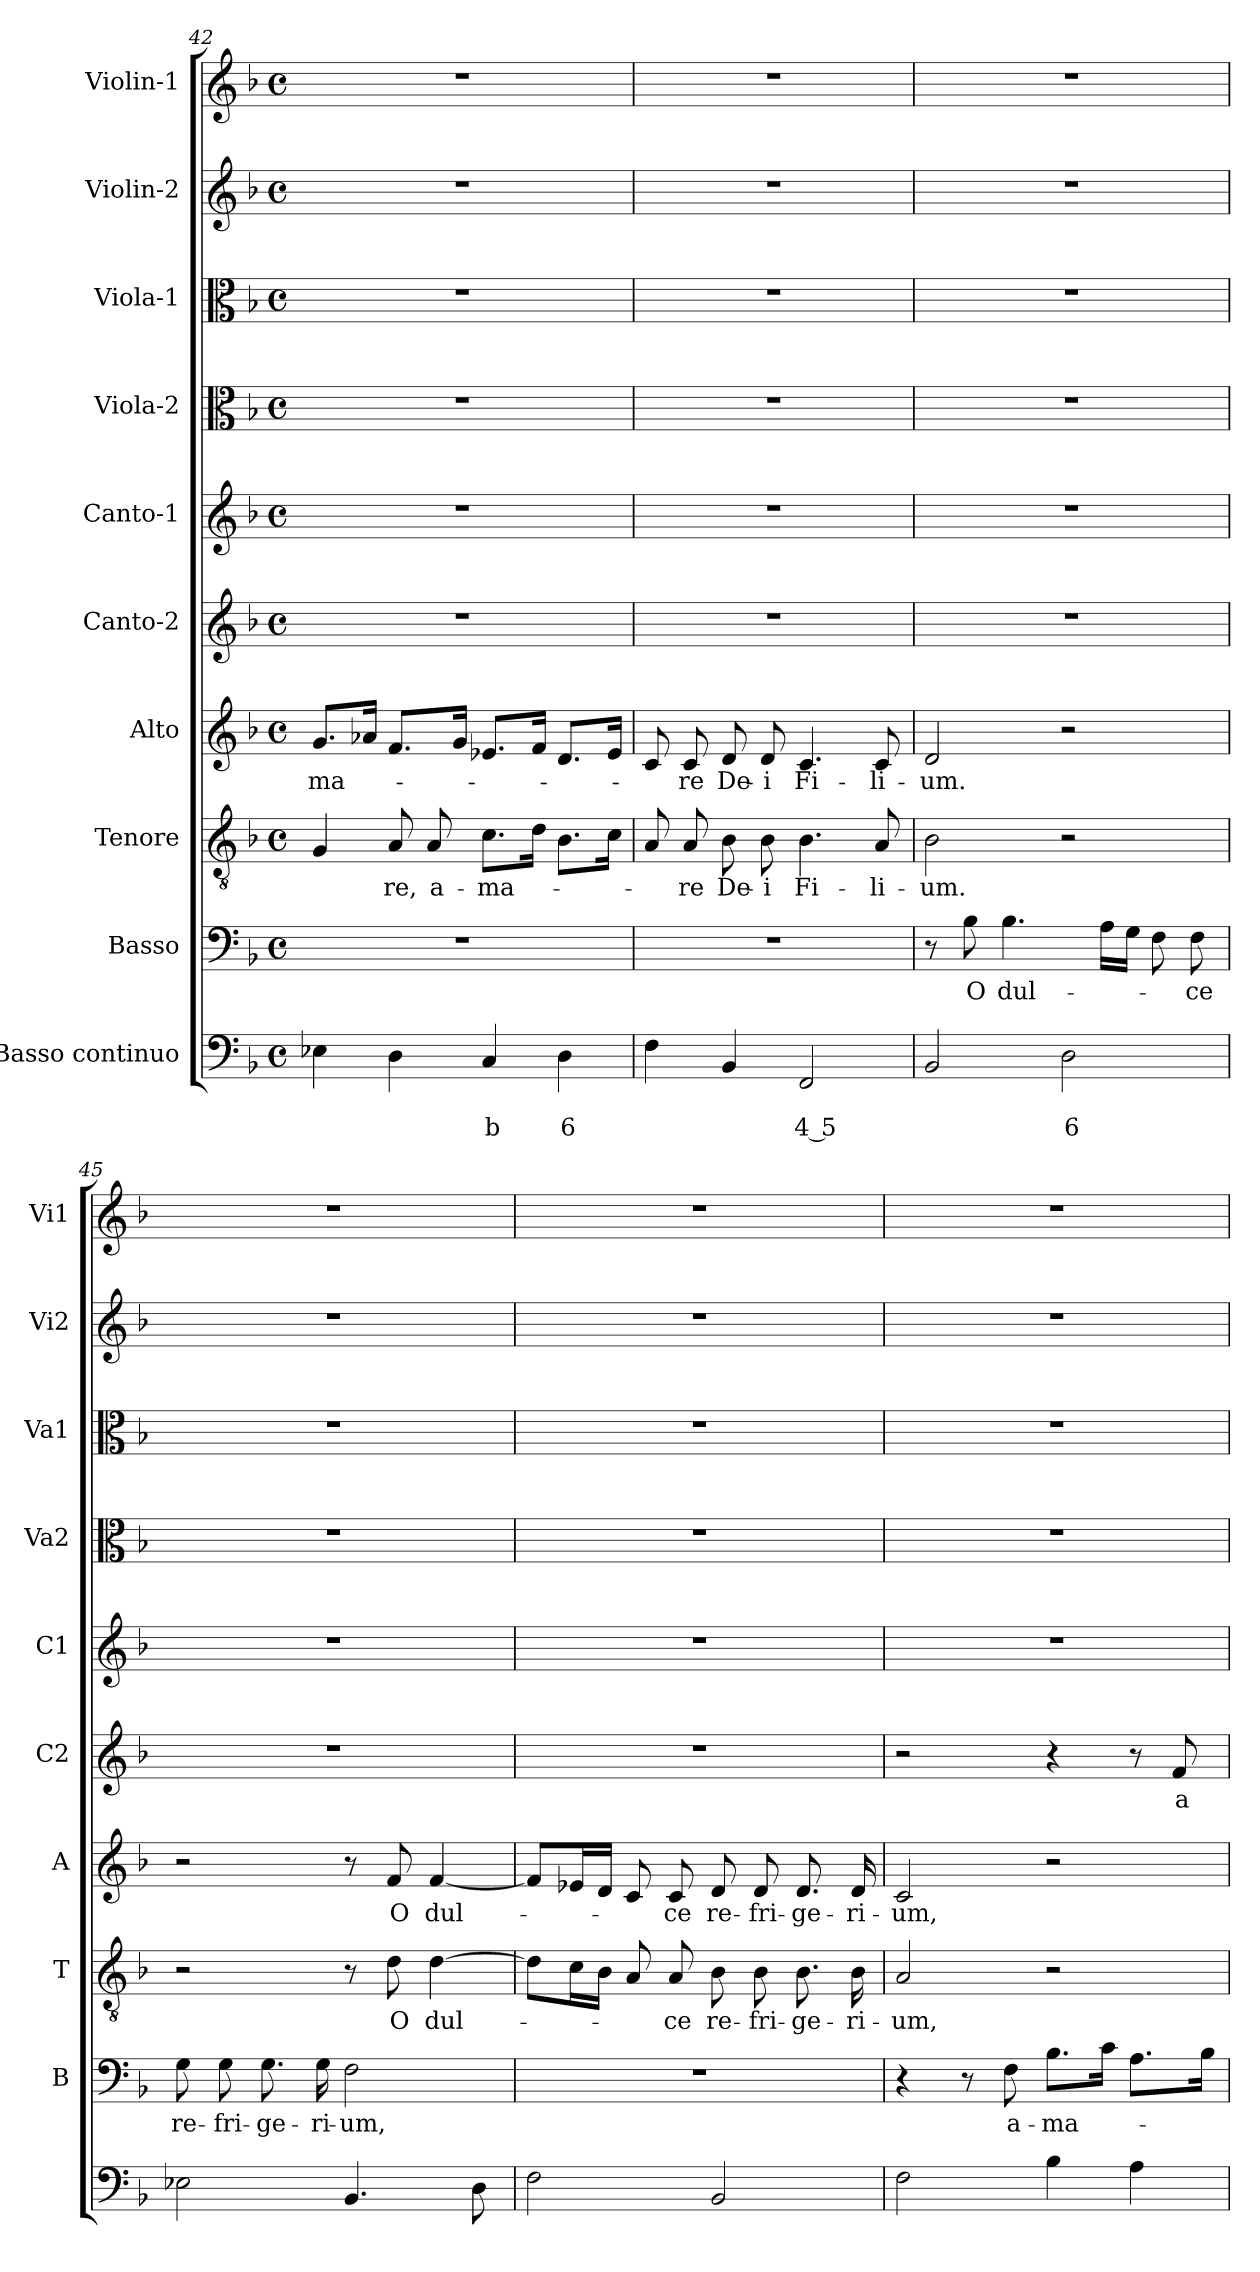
**kern	**text	**text	**kern	**text	**kern	**text	**kern	**text	**kern	**text	**kern	**kern	**kern	**kern	**kern
*part10	*part10	*part10	*part9	*part9	*part8	*part8	*part7	*part7	*part6	*part6	*part5	*part4	*part3	*part2	*part1
*staff10	*staff10	*staff10	*staff9	*staff9	*staff8	*staff8	*staff7	*staff7	*staff6	*staff6	*staff5	*staff4	*staff3	*staff2	*staff1
*I"Basso continuo	*	*	*I"Basso	*	*I"Tenore	*	*I"Alto	*	*I"Canto-2	*	*I"Canto-1	*I"Viola-2	*I"Viola-1	*I"Violin-2	*I"Violin-1
*	*	*	*I'B	*	*I'T	*	*I'A	*	*I'C2	*	*I'C1	*I'Va2	*I'Va1	*I'Vi2	*I'Vi1
!!LO:PB:g=z
*clefF4	*	*	*clefF4	*	*clefGv2	*	*clefG2	*	*clefG2	*	*clefG2	*clefC3	*clefC3	*clefG2	*clefG2
*k[b-]	*	*	*k[b-]	*	*k[b-]	*	*k[b-]	*	*k[b-]	*	*k[b-]	*k[b-]	*k[b-]	*k[b-]	*k[b-]
*F:	*	*	*F:	*	*F:	*	*F:	*	*F:	*	*F:	*F:	*F:	*F:	*F:
*M4/4	*	*	*M4/4	*	*M4/4	*	*M4/4	*	*M4/4	*	*M4/4	*M4/4	*M4/4	*M4/4	*M4/4
*met(c)	*	*	*met(c)	*	*met(c)	*	*met(c)	*	*met(c)	*	*met(c)	*met(c)	*met(c)	*met(c)	*met(c)
=42	=42	=42	=42	=42	=42	=42	=42	=42	=42	=42	=42	=42	=42	=42	=42
!	!	!	!	!	!	!	!	!LO:LY:b	!	!	!	!	!	!	!
4E-X\	.	.	1r	.	4G/	.	8.g/L	-ma-	1r	.	1r	1r	1r	1r	1r
.	.	.	.	.	.	.	16a-X/Jk	.	.	.	.	.	.	.	.
!	!	!	!	!	!	!LO:LY:b	!	!	!	!	!	!	!	!	!
4D\	.	.	.	.	8A/	-re,	8.f/L	.	.	.	.	.	.	.	.
!	!	!	!	!	!	!LO:LY:b	!	!	!	!	!	!	!	!	!
.	.	.	.	.	8A/	a-	.	.	.	.	.	.	.	.	.
.	.	.	.	.	.	.	16g/Jk	.	.	.	.	.	.	.	.
!	!	!LO:LY:b	!	!	!	!LO:LY:b	!	!	!	!	!	!	!	!	!
4C/	.	b	.	.	8.c\L	-ma-	8.e-X/L	.	.	.	.	.	.	.	.
.	.	.	.	.	16d\Jk	.	16f/Jk	.	.	.	.	.	.	.	.
!	!	!LO:LY:b	!	!	!	!	!	!	!	!	!	!	!	!	!
4D\	.	6	.	.	8.B-\L	.	8.d/L	.	.	.	.	.	.	.	.
.	.	.	.	.	16c\Jk	.	16e-/Jk	.	.	.	.	.	.	.	.
=43	=43	=43	=43	=43	=43	=43	=43	=43	=43	=43	=43	=43	=43	=43	=43
4F\	.	.	1r	.	8A/	.	8c/	.	1r	.	1r	1r	1r	1r	1r
!	!	!	!	!	!	!LO:LY:b	!	!LO:LY:b	!	!	!	!	!	!	!
.	.	.	.	.	8A/	-re	8c/	-re	.	.	.	.	.	.	.
!	!	!	!	!	!	!LO:LY:b	!	!LO:LY:b	!	!	!	!	!	!	!
4BB-/	.	.	.	.	8B-\	De-	8d/	De-	.	.	.	.	.	.	.
!	!	!	!	!	!	!LO:LY:b	!	!LO:LY:b	!	!	!	!	!	!	!
.	.	.	.	.	8B-\	-i	8d/	-i	.	.	.	.	.	.	.
!	!	!LO:LY:b	!	!	!	!LO:LY:b	!	!LO:LY:b	!	!	!	!	!	!	!
2FF/	.	4 5	.	.	4.B-\	Fi-	4.c/	Fi-	.	.	.	.	.	.	.
!	!	!	!	!	!	!LO:LY:b	!	!LO:LY:b	!	!	!	!	!	!	!
.	.	.	.	.	8A/	-li-	8c/	-li-	.	.	.	.	.	.	.
=44	=44	=44	=44	=44	=44	=44	=44	=44	=44	=44	=44	=44	=44	=44	=44
!	!	!	!	!	!	!LO:LY:b	!	!LO:LY:b	!	!	!	!	!	!	!
2BB-/	.	.	8r	.	2B-\	-um.	2d/	-um.	1r	.	1r	1r	1r	1r	1r
!	!	!	!	!LO:LY:b	!	!	!	!	!	!	!	!	!	!	!
.	.	.	8B-\	O	.	.	.	.	.	.	.	.	.	.	.
!	!	!	!	!LO:LY:b	!	!	!	!	!	!	!	!	!	!	!
.	.	.	4.B-\	dul-	.	.	.	.	.	.	.	.	.	.	.
!	!	!LO:LY:b	!	!	!	!	!	!	!	!	!	!	!	!	!
2D\	.	6	.	.	2r	.	2r	.	.	.	.	.	.	.	.
.	.	.	16A\LL	.	.	.	.	.	.	.	.	.	.	.	.
.	.	.	16G\JJ	.	.	.	.	.	.	.	.	.	.	.	.
.	.	.	8F\	.	.	.	.	.	.	.	.	.	.	.	.
!	!	!	!	!LO:LY:b	!	!	!	!	!	!	!	!	!	!	!
.	.	.	8F\	-ce	.	.	.	.	.	.	.	.	.	.	.
=45	=45	=45	=45	=45	=45	=45	=45	=45	=45	=45	=45	=45	=45	=45	=45
!	!	!	!	!LO:LY:b	!	!	!	!	!	!	!	!	!	!	!
2E-X\	.	.	8G\	re-	2r	.	2r	.	1r	.	1r	1r	1r	1r	1r
!	!	!	!	!LO:LY:b	!	!	!	!	!	!	!	!	!	!	!
.	.	.	8G\	-fri-	.	.	.	.	.	.	.	.	.	.	.
!	!	!	!	!LO:LY:b	!	!	!	!	!	!	!	!	!	!	!
.	.	.	8.G\	-ge-	.	.	.	.	.	.	.	.	.	.	.
!	!	!	!	!LO:LY:b	!	!	!	!	!	!	!	!	!	!	!
.	.	.	16G\	-ri-	.	.	.	.	.	.	.	.	.	.	.
!	!	!	!	!LO:LY:b	!	!	!	!	!	!	!	!	!	!	!
4.BB-/	.	.	2F\	-um,	8r	.	8r	.	.	.	.	.	.	.	.
!	!	!	!	!	!	!LO:LY:b	!	!LO:LY:b	!	!	!	!	!	!	!
.	.	.	.	.	8d\	O	8f/	O	.	.	.	.	.	.	.
!	!	!	!	!	!	!LO:LY:b	!	!LO:LY:b	!	!	!	!	!	!	!
.	.	.	.	.	[4d\	dul-	[4f/	dul-	.	.	.	.	.	.	.
8D\	.	.	.	.	.	.	.	.	.	.	.	.	.	.	.
!!LO:PB:g=z
=46	=46	=46	=46	=46	=46	=46	=46	=46	=46	=46	=46	=46	=46	=46	=46
2F\	.	.	1r	.	8d\L]	.	8f/L]	.	1r	.	1r	1r	1r	1r	1r
.	.	.	.	.	16c\L	.	16e-X/L	.	.	.	.	.	.	.	.
.	.	.	.	.	16B-\JJ	.	16d/JJ	.	.	.	.	.	.	.	.
.	.	.	.	.	8A/	.	8c/	.	.	.	.	.	.	.	.
!	!	!	!	!	!	!LO:LY:b	!	!LO:LY:b	!	!	!	!	!	!	!
.	.	.	.	.	8A/	-ce	8c/	-ce	.	.	.	.	.	.	.
!	!	!	!	!	!	!LO:LY:b	!	!LO:LY:b	!	!	!	!	!	!	!
2BB-/	.	.	.	.	8B-\	re-	8d/	re-	.	.	.	.	.	.	.
!	!	!	!	!	!	!LO:LY:b	!	!LO:LY:b	!	!	!	!	!	!	!
.	.	.	.	.	8B-\	-fri-	8d/	-fri-	.	.	.	.	.	.	.
!	!	!	!	!	!	!LO:LY:b	!	!LO:LY:b	!	!	!	!	!	!	!
.	.	.	.	.	8.B-\	-ge-	8.d/	-ge-	.	.	.	.	.	.	.
!	!	!	!	!	!	!LO:LY:b	!	!LO:LY:b	!	!	!	!	!	!	!
.	.	.	.	.	16B-\	-ri-	16d/	-ri-	.	.	.	.	.	.	.
=47	=47	=47	=47	=47	=47	=47	=47	=47	=47	=47	=47	=47	=47	=47	=47
!	!	!	!	!	!	!LO:LY:b	!	!LO:LY:b	!	!	!	!	!	!	!
2F\	.	.	4r	.	2A/	-um,	2c/	-um,	2r	.	1r	1r	1r	1r	1r
.	.	.	8r	.	.	.	.	.	.	.	.	.	.	.	.
!	!	!	!	!LO:LY:b	!	!	!	!	!	!	!	!	!	!	!
.	.	.	8F\	a-	.	.	.	.	.	.	.	.	.	.	.
!	!	!	!	!LO:LY:b	!	!	!	!	!	!	!	!	!	!	!
4B-\	.	.	8.B-\L	-ma-	2r	.	2r	.	4r	.	.	.	.	.	.
.	.	.	16c\Jk	.	.	.	.	.	.	.	.	.	.	.	.
4A\	.	.	8.A\L	.	.	.	.	.	8r	.	.	.	.	.	.
!	!	!	!	!	!	!	!	!	!	!LO:LY:b	!	!	!	!	!
.	.	.	.	.	.	.	.	.	8f/	a-	.	.	.	.	.
.	.	.	16B-\Jk	.	.	.	.	.	.	.	.	.	.	.	.
=	=	=	=	=	=	=	=	=	=	=	=	=	=	=	=
*-	*-	*-	*-	*-	*-	*-	*-	*-	*-	*-	*-	*-	*-	*-	*-
